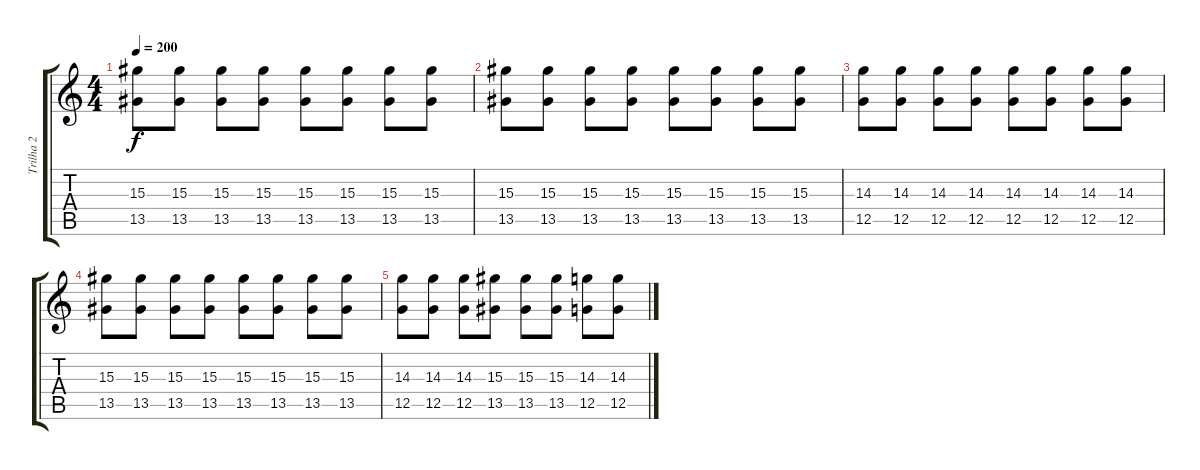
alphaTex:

\track ("Trilha 2" "Trilha 2") {instrument overdrivenguitar}
\staff {score tabs}
\tuning (D4 A3 F3 C3 G2 C2) {hide}
\ts (4 4)
\tempo 200
\clef g2
\ks c
(15.3 13.5).8{dy f} (15.3 13.5).8 (15.3 13.5).8 (15.3 13.5).8 (15.3 13.5).8 (15.3 13.5).8 (15.3 13.5).8 (15.3 13.5).8 |
(15.3 13.5).8 (15.3 13.5).8 (15.3 13.5).8 (15.3 13.5).8 (15.3 13.5).8 (15.3 13.5).8 (15.3 13.5).8 (15.3 13.5).8 |
(14.3 12.5).8 (14.3 12.5).8 (14.3 12.5).8 (14.3 12.5).8 (14.3 12.5).8 (14.3 12.5).8 (14.3 12.5).8 (14.3 12.5).8 |
(15.3 13.5).8 (15.3 13.5).8 (15.3 13.5).8 (15.3 13.5).8 (15.3 13.5).8 (15.3 13.5).8 (15.3 13.5).8 (15.3 13.5).8 |
(14.3 12.5).8 (14.3 12.5).8 (14.3 12.5).8 (15.3 13.5).8 (15.3 13.5).8 (15.3 13.5).8 (14.3 12.5).8 (14.3 12.5).8
